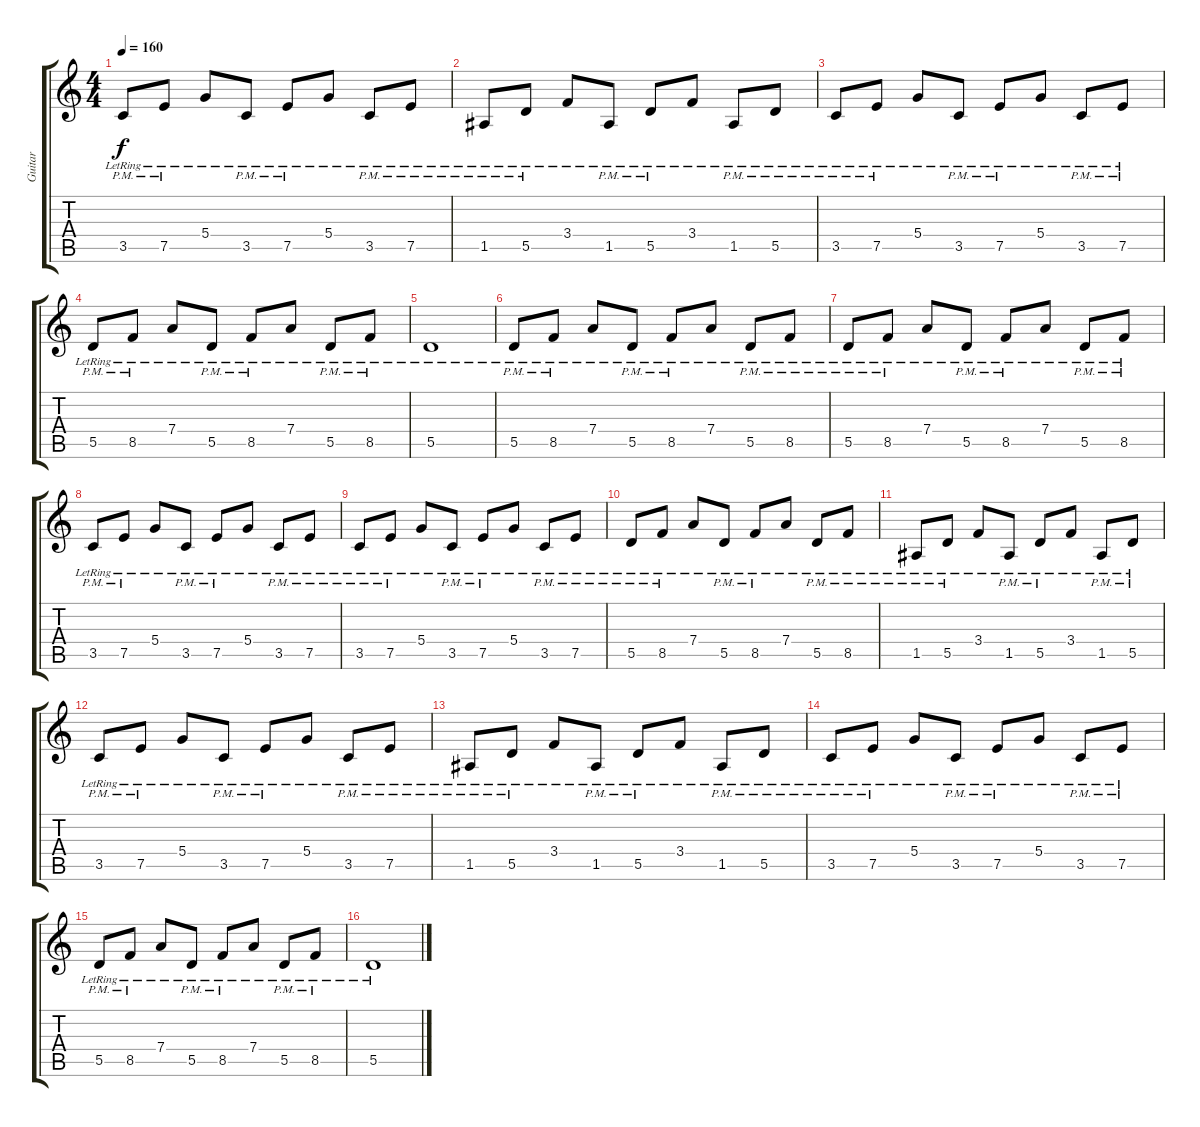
\track ("Guitar" "Guitar") {instrument distortionguitar}
\staff {score tabs}
\tuning (E4 B3 G3 D3 A2 D2) {hide}
\ts (4 4)
\tempo 160
\clef g2
\ks c
3.5{pm lr}.8{dy f} 7.5{pm lr}.8 5.4{lr}.8 3.5{pm lr}.8 7.5{pm lr}.8 5.4{lr}.8 3.5{pm lr}.8 7.5{pm lr}.8 |
1.5{pm lr}.8 5.5{pm lr}.8 3.4{lr}.8 1.5{pm lr}.8 5.5{pm lr}.8 3.4{lr}.8 1.5{pm lr}.8 5.5{pm lr}.8 |
3.5{pm lr}.8 7.5{pm lr}.8 5.4{lr}.8 3.5{pm lr}.8 7.5{pm lr}.8 5.4{lr}.8 3.5{pm lr}.8 7.5{pm lr}.8 |
5.5{pm lr}.8 8.5{pm lr}.8 7.4{lr}.8 5.5{pm lr}.8 8.5{pm lr}.8 7.4{lr}.8 5.5{pm lr}.8 8.5{pm lr}.8 |
5.5{lr}.1 |
5.5{pm lr}.8 8.5{pm lr}.8 7.4{lr}.8 5.5{pm lr}.8 8.5{pm lr}.8 7.4{lr}.8 5.5{pm lr}.8 8.5{pm lr}.8 |
5.5{pm lr}.8 8.5{pm lr}.8 7.4{lr}.8 5.5{pm lr}.8 8.5{pm lr}.8 7.4{lr}.8 5.5{pm lr}.8 8.5{pm lr}.8 |
3.5{pm lr}.8 7.5{pm lr}.8 5.4{lr}.8 3.5{pm lr}.8 7.5{pm lr}.8 5.4{lr}.8 3.5{pm lr}.8 7.5{pm lr}.8 |
3.5{pm lr}.8 7.5{pm lr}.8 5.4{lr}.8 3.5{pm lr}.8 7.5{pm lr}.8 5.4{lr}.8 3.5{pm lr}.8 7.5{pm lr}.8 |
5.5{pm lr}.8 8.5{pm lr}.8 7.4{lr}.8 5.5{pm lr}.8 8.5{pm lr}.8 7.4{lr}.8 5.5{pm lr}.8 8.5{pm lr}.8 |
1.5{pm lr}.8 5.5{pm lr}.8 3.4{lr}.8 1.5{pm lr}.8 5.5{pm lr}.8 3.4{lr}.8 1.5{pm lr}.8 5.5{pm lr}.8 |
3.5{pm lr}.8 7.5{pm lr}.8 5.4{lr}.8 3.5{pm lr}.8 7.5{pm lr}.8 5.4{lr}.8 3.5{pm lr}.8 7.5{pm lr}.8 |
1.5{pm lr}.8 5.5{pm lr}.8 3.4{lr}.8 1.5{pm lr}.8 5.5{pm lr}.8 3.4{lr}.8 1.5{pm lr}.8 5.5{pm lr}.8 |
3.5{pm lr}.8 7.5{pm lr}.8 5.4{lr}.8 3.5{pm lr}.8 7.5{pm lr}.8 5.4{lr}.8 3.5{pm lr}.8 7.5{pm lr}.8 |
5.5{pm lr}.8 8.5{pm lr}.8 7.4{lr}.8 5.5{pm lr}.8 8.5{pm lr}.8 7.4{lr}.8 5.5{pm lr}.8 8.5{pm lr}.8 |
5.5{lr}.1
